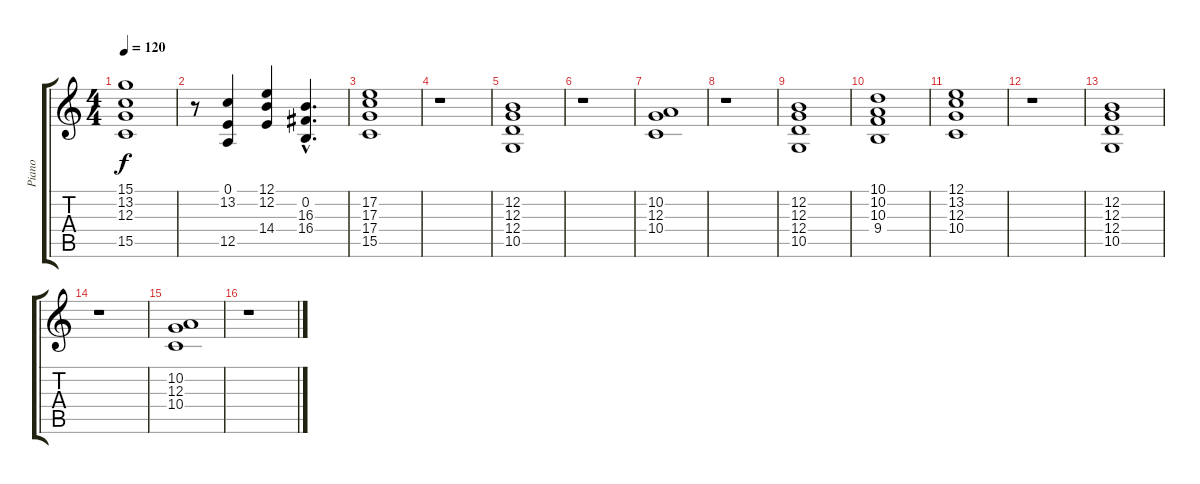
\track ("Piano" "Piano") {instrument acousticgrandpiano}
\staff {score tabs}
\tuning (E4 B3 G3 D3 A2 E2) {hide}
\ts (4 4)
\tempo 120
\clef g2
\ks c
(15.1 13.2 12.3 15.5).1{dy f instrument acousticgrandpiano} |
r.8 (0.1 13.2 12.5).4 (12.1 12.2 14.4).4 (0.2{hac} 16.3{hac} 16.4{hac}).4{d} |
(17.2 17.3 17.4 15.5).1 |
r.1 |
(12.2 12.3 12.4 10.5).1 |
r.1 |
(10.2 12.3 10.4).1 |
r.1 |
(12.2 12.3 12.4 10.5).1 |
(10.1 10.2 10.3 9.4).1 |
(12.1 13.2 12.3 10.4).1 |
r.1 |
(12.2 12.3 12.4 10.5).1 |
r.1 |
(10.2 12.3 10.4).1 |
r.1
